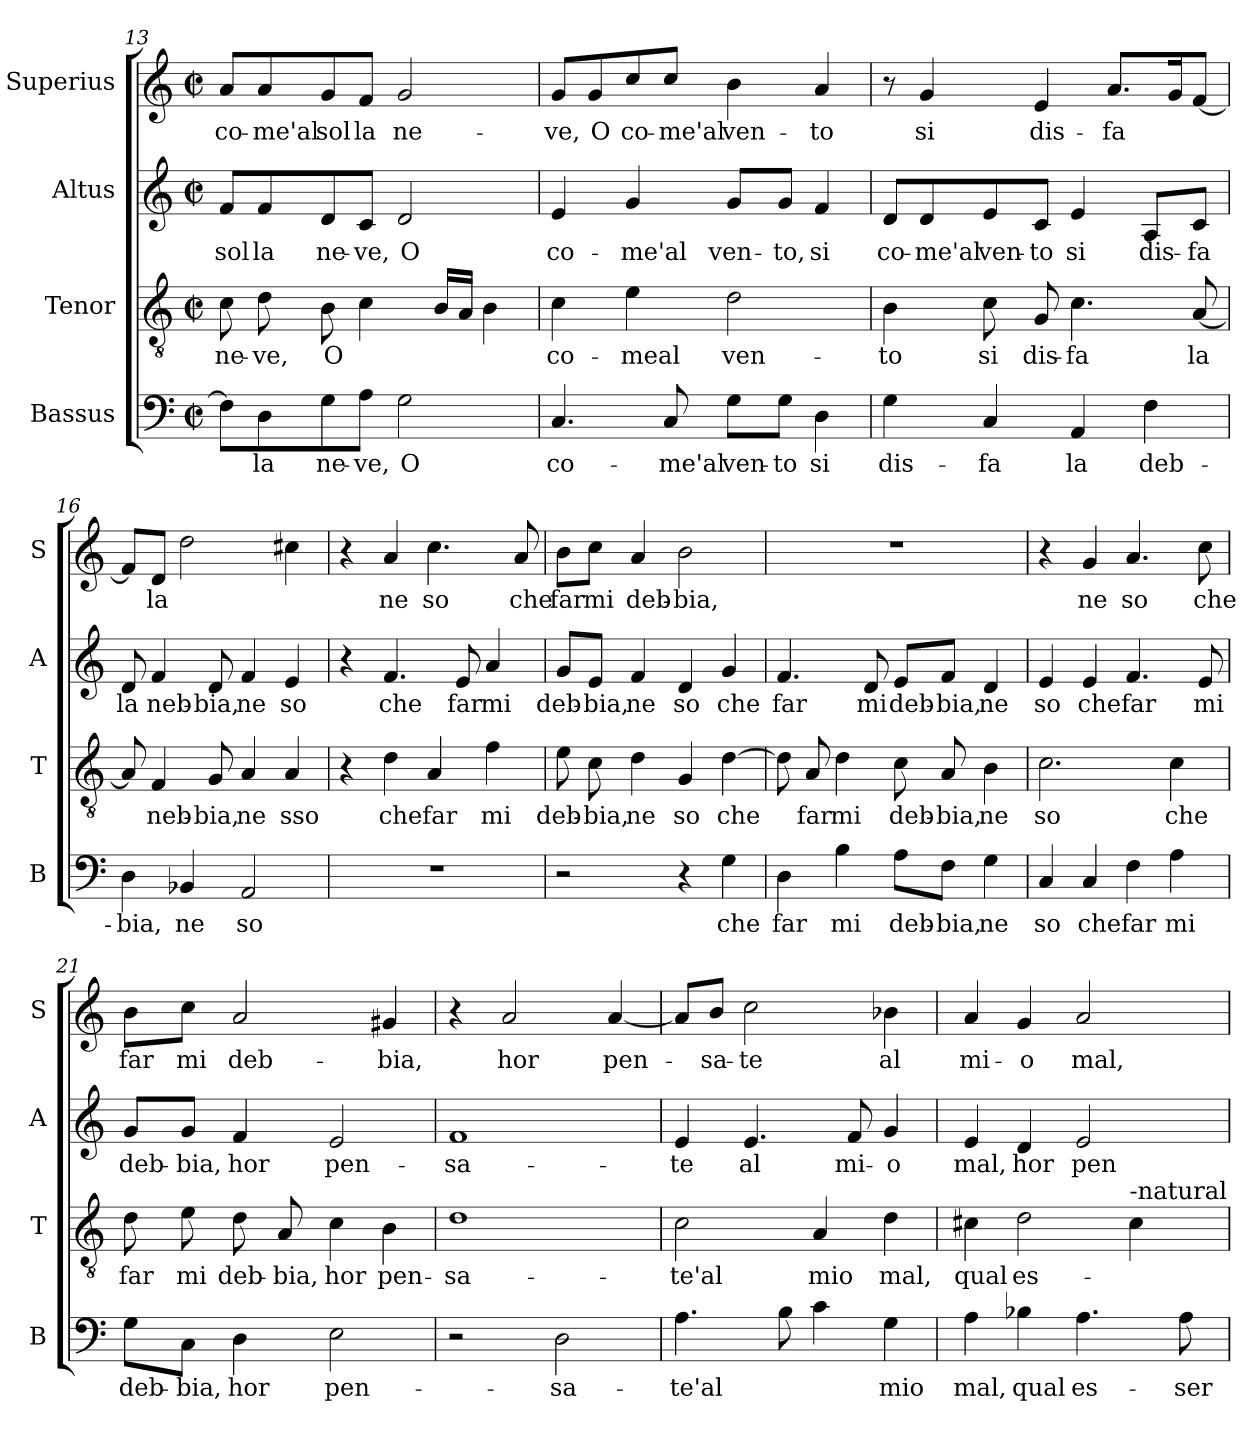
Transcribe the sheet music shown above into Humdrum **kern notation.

**kern	**text	**kern	**text	**kern	**text	**kern	**text
*part4	*part4	*part3	*part3	*part2	*part2	*part1	*part1
*staff4	*staff4	*staff3	*staff3	*staff2	*staff2	*staff1	*staff1
*I"Bassus	*	*I"Tenor	*	*I"Altus	*	*I"Superius	*
*I'B	*	*I'T	*	*I'A	*	*I'S	*
*clefF4	*	*clefGv2	*	*clefG2	*	*clefG2	*
*k[]	*	*k[]	*	*k[]	*	*k[]	*
*C:	*	*C:	*	*C:	*	*C:	*
*M2/2	*	*M2/2	*	*M2/2	*	*M2/2	*
*met(c|)	*	*met(c|)	*	*met(c|)	*	*met(c|)	*
=13	=13	=13	=13	=13	=13	=13	=13
8F\L]	.	8c\	ne-	8f/L	sol	8a/L	co-
8D\	la	8d\	-ve,	8f/	la	8a/	-me'al
8G\	ne-	8B\	O	8d/	ne-	8g/	sol
8A\J	-ve,	4c\	.	8c/J	-ve,	8f/J	la
2G\	O	.	.	2d/	O	2g/	ne-
.	.	16B/LL	.	.	.	.	.
.	.	16A/JJ	.	.	.	.	.
.	.	4B\	.	.	.	.	.
=14	=14	=14	=14	=14	=14	=14	=14
4.C/	co-	4c\	co-	4e/	co-	8g/L	-ve,
.	.	.	.	.	.	8g/	O
.	.	4e\	-meal	4g/	-me'al	8cc/	co-
8C/	-me'al	.	.	.	.	8cc/J	-me'al
8G\L	ven-	2d\	ven-	8g/L	ven-	4b\	ven-
8G\J	-to	.	.	8g/J	-to,	.	.
4D\	si	.	.	4f/	si	4a/	-to
!!LO:PB:g=z
=15	=15	=15	=15	=15	=15	=15	=15
4G\	dis-	4B\	-to	8d/L	co-	8r	.
.	.	.	.	8d/	-me'al	4g/	si
4C/	-fa	8c\	si	8e/	ven-	.	.
.	.	8G/	dis-	8c/J	-to	4e/	dis-
4AA/	la	4.c\	-fa	4e/	si	.	.
.	.	.	.	.	.	8.a/L	-fa
4F\	deb-	.	.	8A/L	dis-	.	.
.	.	.	.	.	.	16g/K	.
.	.	[8A/	la	8c/J	-fa	[8f/J	.
=16	=16	=16	=16	=16	=16	=16	=16
4D\	-bia,	8A/]	.	8d/	la	8f/L]	.
.	.	4F/	neb-	4f/	neb-	8d/J	la
4BB-X/	ne	.	.	.	.	2dd\	.
.	.	8G/	-bia,	8d/	-bia,	.	.
2AA/	so	4A/	ne	4f/	ne	.	.
.	.	4A/	sso	4e/	so	4cc#X\	.
=17	=17	=17	=17	=17	=17	=17	=17
1r	.	4r	.	4r	.	4r	.
.	.	4d\	che	4.f/	che	4a/	ne
.	.	4A/	far	.	.	4.cc\	so
.	.	.	.	8e/	far	.	.
.	.	4f\	mi	4a/	mi	.	.
.	.	.	.	.	.	8a/	che
=18	=18	=18	=18	=18	=18	=18	=18
2r	.	8e\	deb-	8g/L	deb-	8b\L	far
.	.	8c\	-bia,	8e/J	-bia,	8cc\J	mi
.	.	4d\	ne	4f/	ne	4a/	deb-
4r	.	4G/	so	4d/	so	2b\	-bia,
4G\	che	[4d\	che	4g/	che	.	.
!!LO:LB:g=z
=19	=19	=19	=19	=19	=19	=19	=19
4D\	far	8d\]	.	4.f/	far	1r	.
.	.	8A/	far	.	.	.	.
4B\	mi	4d\	mi	.	.	.	.
.	.	.	.	8d/	mi	.	.
8A\L	deb-	8c\	deb-	8e/L	deb-	.	.
8F\J	-bia,	8A/	-bia,	8f/J	-bia,	.	.
4G\	ne	4B\	ne	4d/	ne	.	.
=20	=20	=20	=20	=20	=20	=20	=20
4C/	so	2.c\	so	4e/	so	4r	.
4C/	che	.	.	4e/	che	4g/	ne
4F\	far	.	.	4.f/	far	4.a/	so
4A\	mi	4c\	che	.	.	.	.
.	.	.	.	8e/	mi	8cc\	che
=21	=21	=21	=21	=21	=21	=21	=21
8G\L	deb-	8d\	far	8g/L	deb-	8b\L	far
8C\J	-bia,	8e\	mi	8g/J	-bia,	8cc\J	mi
4D\	hor	8d\	deb-	4f/	hor	2a/	deb-
.	.	8A/	-bia,	.	.	.	.
2E\	pen-	4c\	hor	2e/	pen-	.	.
.	.	4B\	pen-	.	.	4g#X/	-bia,
=22	=22	=22	=22	=22	=22	=22	=22
2r	.	1d	-sa-	1f	-sa-	4r	.
.	.	.	.	.	.	2a/	hor
2D\	-sa-	.	.	.	.	.	.
.	.	.	.	.	.	[4a/	pen-
=23	=23	=23	=23	=23	=23	=23	=23
4.A\	-te'al	2c\	-te'al	4e/	-te	8a/L]	.
.	.	.	.	.	.	8b/J	-sa-
.	.	.	.	4.e/	al	2cc\	-te
8B\	.	.	.	.	.	.	.
4c\	.	4A/	mio	.	.	.	.
.	.	.	.	8f/	mi-	.	.
4G\	mio	4d\	mal,	4g/	-o	4b-X\	al
!!LO:LB:g=z
=24	=24	=24	=24	=24	=24	=24	=24
4A\	mal,	4c#X\	qual	4e/	mal,	4a/	mi-
4B-X\	qual	2d\	es-	4d/	hor	4g/	-o
4.A\	es-	.	.	2e/	pen-	2a/	mal,
!	!	!LO:TX:a:t=-natural	!	!	!	!	!
.	.	4c#\	.	.	.	.	.
8A\	-ser	.	.	.	.	.	.
=	=	=	=	=	=	=	=
*-	*-	*-	*-	*-	*-	*-	*-
